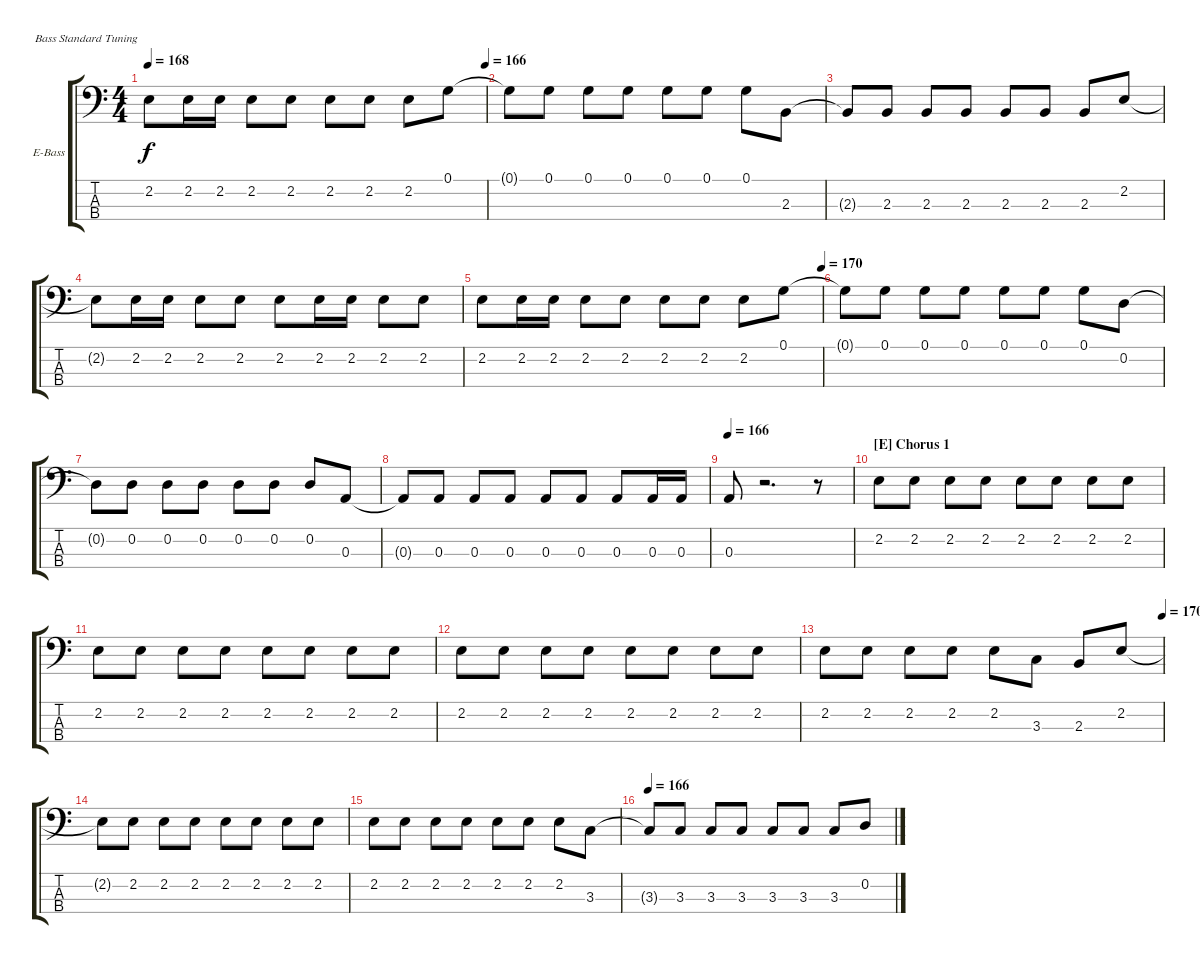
\bracketExtendMode groupsimilarinstruments
\firstSystemTrackNameOrientation horizontal
\otherSystemsTrackNameOrientation horizontal
\track ("Jimmy Bain" "E-Bass") {instrument electricbasspick}
\staff {score tabs}
\tuning (G2 D2 A1 E1)
\ts (4 4)
\tempo 168
\tempo (166 1)
\clef f4
\ks c
2.2.8{dy f} 2.2.16 2.2.16 2.2.8 2.2.8 2.2.8 2.2.8 2.2.8 0.1.8 |
0.1{t}.8 0.1.8 0.1.8 0.1.8 0.1.8 0.1.8 0.1.8 2.3.8 |
2.3{t}.8 2.3.8 2.3.8 2.3.8 2.3.8 2.3.8 2.3.8 2.2.8 |
2.2{t}.8 2.2.16 2.2.16 2.2.8 2.2.8 2.2.8 2.2.16 2.2.16 2.2.8 2.2.8 |
\tempo (170 1)
2.2.8 2.2.16 2.2.16 2.2.8 2.2.8 2.2.8 2.2.8 2.2.8 0.1.8 |
0.1{t}.8 0.1.8 0.1.8 0.1.8 0.1.8 0.1.8 0.1.8 0.2.8 |
0.2{t}.8 0.2.8 0.2.8 0.2.8 0.2.8 0.2.8 0.2.8 0.3.8 |
0.3{t}.8 0.3.8 0.3.8 0.3.8 0.3.8 0.3.8 0.3.8 0.3.16 0.3.16 |
\tempo 166
0.3.8 r.2{d} r.8 |
\section ("E" "Chorus 1")
2.2.8 2.2.8 2.2.8 2.2.8 2.2.8 2.2.8 2.2.8 2.2.8 |
2.2.8 2.2.8 2.2.8 2.2.8 2.2.8 2.2.8 2.2.8 2.2.8 |
2.2.8 2.2.8 2.2.8 2.2.8 2.2.8 2.2.8 2.2.8 2.2.8 |
\tempo (170 1)
2.2.8 2.2.8 2.2.8 2.2.8 2.2.8 3.3.8 2.3.8 2.2.8 |
2.2{t}.8 2.2.8 2.2.8 2.2.8 2.2.8 2.2.8 2.2.8 2.2.8 |
2.2.8 2.2.8 2.2.8 2.2.8 2.2.8 2.2.8 2.2.8 3.3.8 |
\tempo 166
3.3{t}.8 3.3.8 3.3.8 3.3.8 3.3.8 3.3.8 3.3.8 0.2.8
